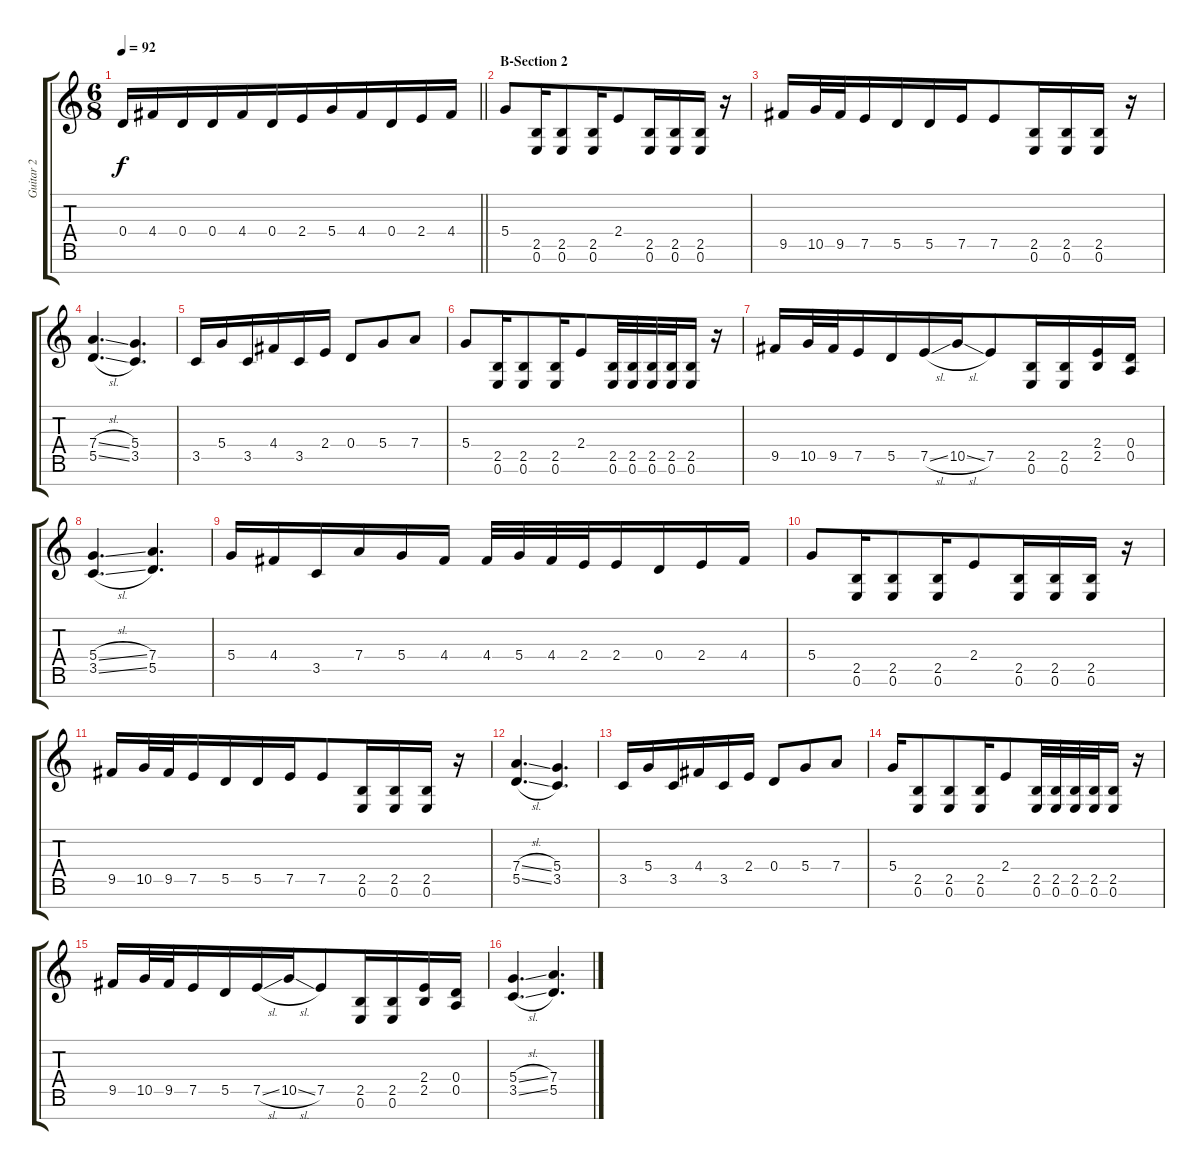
\track ("Guitar 2" "Guitar 2") {instrument distortionguitar bank 5}
\staff {score tabs}
\tuning (E4 B3 G3 D3 A2 E2 B1) {hide}
\ts (6 8)
\tempo 92
\clef g2
\barLineRight lightlight
\ks c
0.4.16{dy f} 4.4.16 0.4.16 0.4.16 4.4.16 0.4.16{beam merge} 2.4.16{beam merge} 5.4.16{beam merge} 4.4.16 0.4.16 2.4.16 4.4.16 |
\section ("" "B-Section 2")
5.4.8 (2.5 0.6).16{beam merge} (2.5 0.6).8{beam merge} (2.5 0.6).16{beam merge} 2.4.8 (2.5 0.6).16 (2.5 0.6).16 (2.5 0.6).16{beam merge} r.16 |
9.5.16 10.5.32{beam merge} 9.5.32 7.5.16 5.5.16 5.5.16 7.5.16{beam merge} 7.5.8 (2.5 0.6).16 (2.5 0.6).16 (2.5 0.6).16{beam merge} r.16 |
(7.4{sl} 5.5{sl}).4{d beam merge} (5.4 3.5).4{d} |
3.5.16 5.4.16 3.5.16{beam merge} 4.4.16 3.5.16 2.4.16 0.4.8 5.4.8{beam merge} 7.4.8 |
5.4.8 (2.5 0.6).16{beam merge} (2.5 0.6).8{beam merge} (2.5 0.6).16{beam merge} 2.4.8{beam merge} (2.5 0.6).32 (2.5 0.6).32 (2.5 0.6).32 (2.5 0.6).32 (2.5 0.6).16{beam merge} r.16 |
9.5.16 10.5.32{beam merge} 9.5.32 7.5.16 5.5.16 7.5{sl}.16 10.5{sl}.16{beam merge} 7.5.8 (2.5 0.6).16 (2.5 0.6).16 (2.4 2.5).16{beam merge} (0.4 0.5).16 |
(5.4{sl} 3.5{sl}).4{d beam merge} (7.4 5.5).4{d} |
5.4.16 4.4.16 3.5.16 7.4.16 5.4.16{beam merge} 4.4.16 4.4.32 5.4.32 4.4.32 2.4.32 2.4.16 0.4.16 2.4.16{beam merge} 4.4.16 |
5.4.8 (2.5 0.6).16{beam merge} (2.5 0.6).8{beam merge} (2.5 0.6).16{beam merge} 2.4.8 (2.5 0.6).16 (2.5 0.6).16 (2.5 0.6).16{beam merge} r.16 |
9.5.16 10.5.32{beam merge} 9.5.32 7.5.16 5.5.16 5.5.16 7.5.16{beam merge} 7.5.8 (2.5 0.6).16 (2.5 0.6).16 (2.5 0.6).16{beam merge} r.16 |
(7.4{sl} 5.5{sl}).4{d beam merge} (5.4 3.5).4{d} |
3.5.16 5.4.16 3.5.16{beam merge} 4.4.16 3.5.16 2.4.16 0.4.8 5.4.8{beam merge} 7.4.8 |
5.4.16 (2.5 0.6).8{beam merge} (2.5 0.6).8{beam merge} (2.5 0.6).16{beam merge} 2.4.8{beam merge} (2.5 0.6).32 (2.5 0.6).32 (2.5 0.6).32 (2.5 0.6).32{beam merge} (2.5 0.6).16 r.16 |
9.5.16 10.5.32{beam merge} 9.5.32 7.5.16 5.5.16 7.5{sl}.16 10.5{sl}.16{beam merge} 7.5.8 (2.5 0.6).16 (2.5 0.6).16 (2.4 2.5).16{beam merge} (0.4 0.5).16 |
(5.4{sl} 3.5{sl}).4{d beam merge} (7.4 5.5).4{d}
